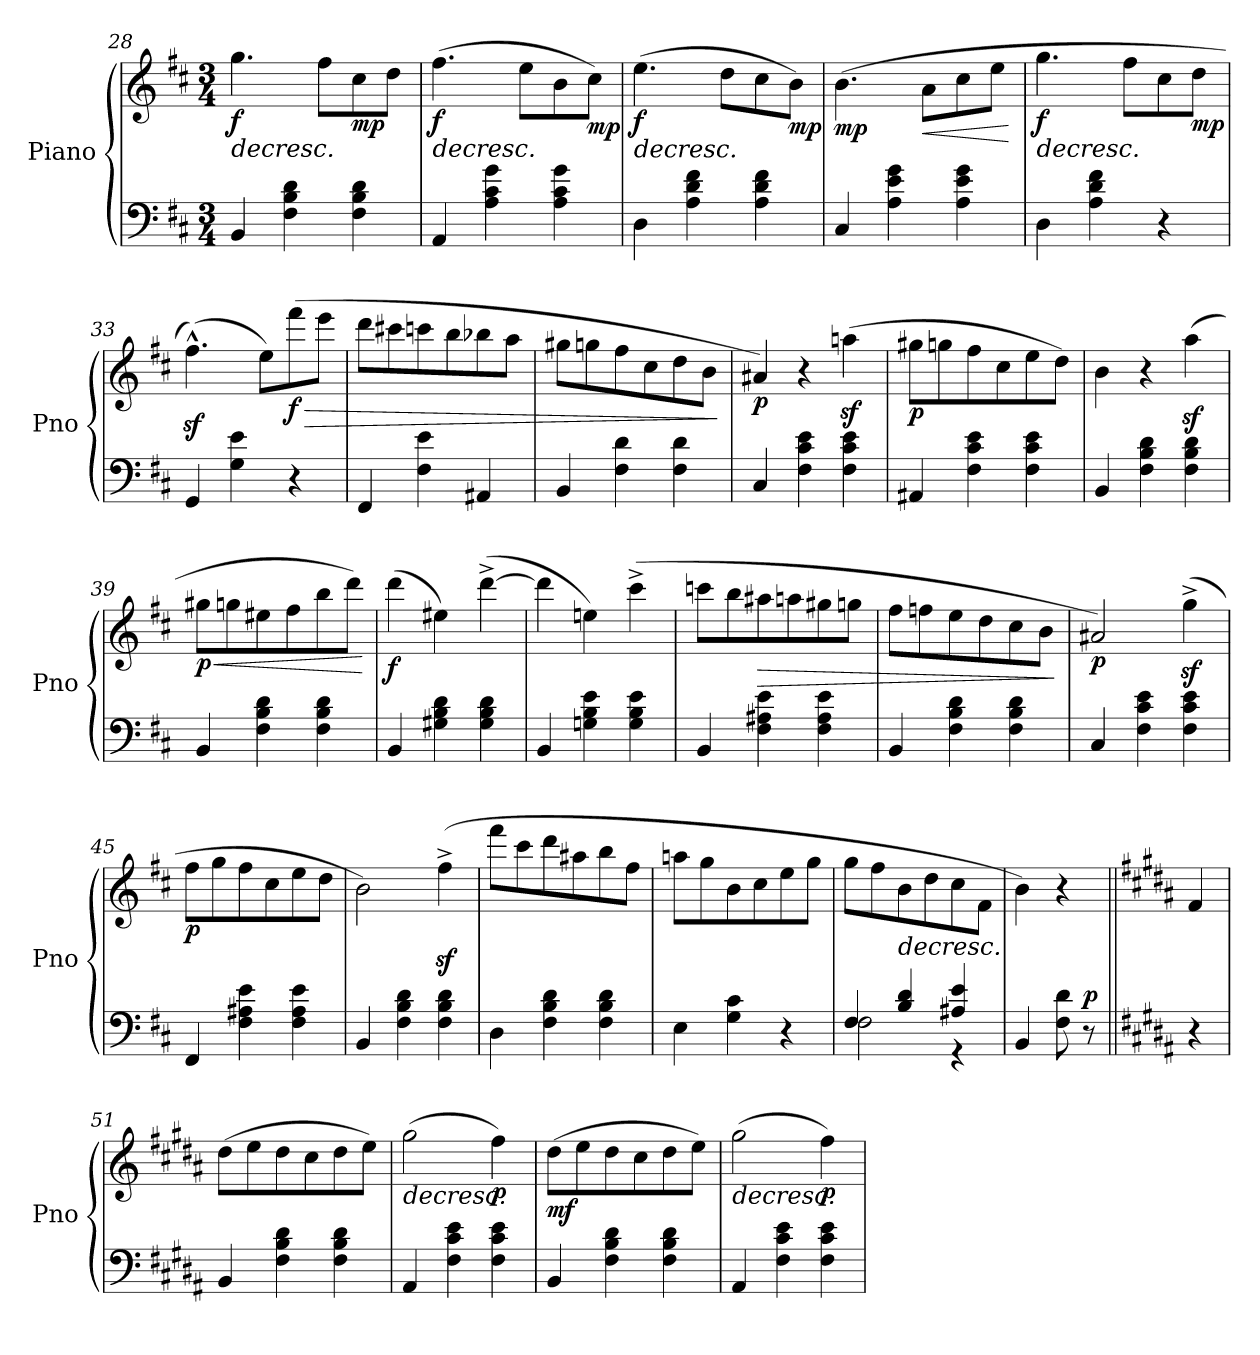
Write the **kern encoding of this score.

**kern	**kern	**dynam
*part1	*part1	*part1
*staff2	*staff1	*staff1/2
*I"Piano	*	*
*I'Pno	*	*
*clefF4	*clefG2	*
*k[f#c#]	*k[f#c#]	*
*M3/4	*M3/4	*
=28	=28	=28
!	!	!LO:HP:b
!	!	!LO:DY:n=1:b
4BB/	4.gg\	> f
4F#\ 4B\ 4d\	.	.
!	!	!LO:DY:n=2:b
.	8ff#\L	other-dynamics
!	!	!LO:DY:n=3:b
4F#\ 4B\ 4d\	8cc#\	] mp
.	8dd\J	.
=29	=29	=29
!	!	!LO:HP:b
!	!	!LO:DY:n=1:b
4AA/	(>4.ff#\	> f
4A\ 4c#\ 4g\	.	.
.	8ee\L	.
4A\ 4c#\ 4g\	8b\	.
!	!	!LO:DY:n=2:b
.	8cc#\J)	mp
.	.	]
=30	=30	=30
!	!	!LO:HP:b
!	!	!LO:DY:n=1:b
4D\	(>4.ee\	> f
4A\ 4d\ 4f#\	.	.
.	8dd\L	.
4A\ 4d\ 4f#\	8cc#\	.
!	!	!LO:DY:n=2:b
.	8b\J)	mp
.	.	]
=31	=31	=31
!	!	!LO:DY:b
4C#/	(>4.b\	mp
4A\ 4e\ 4g\	.	.
!	!	!LO:HP:b
.	8a\L	<
4A\ 4e\ 4g\	8cc#\	.
.	8ee\J	.
.	.	[
=32	=32	=32
!	!	!LO:HP:b
!	!	!LO:DY:n=1:b
4D\	4.gg\	> f
4A\ 4d\ 4f#\	.	.
.	8ff#\L	.
4r	8cc#\	.
!	!	!LO:DY:n=2:b
.	8dd\J	mp
.	.	]
=33	=33	=33
4GG/	(>4.ff#z<^^\)	.
4G\ 4e\	.	.
.	8ee\L)	.
!	!	!LO:HP:b
!	!	!LO:DY:n=1:b
4r	(>8fff#\	> f
.	8eee\J	.
=34	=34	=34
4FF#/	8ddd\L	.
.	8ccc#X\	.
4F#\ 4e\	8cccn\	.
.	8bb\	.
4AA#X/	8bb-X\	.
.	8aa\J	.
!!LO:LB:g=z
=35	=35	=35
4BB/	8gg#X\L	.
.	8ggn\	.
4F#\ 4d\	8ff#\	.
.	8cc#\	.
4F#\ 4d\	8dd\	.
.	8b\J	.
.	.	]
=36	=36	=36
!	!	!LO:DY:b
4C#/	4a#X/)	p
4F#\ 4c#\ 4e\	4r	.
4F#\ 4c#\ 4e\	(>4aanz<\	.
=37	=37	=37
!	!	!LO:DY:b
4AA#X/	8gg#X\L	p
.	8ggn\	.
4F#\ 4c#\ 4e\	8ff#\	.
.	8cc#\	.
4F#\ 4c#\ 4e\	8ee\	.
.	8dd\J)	.
=38	=38	=38
4BB/	4b\	.
4F#\ 4B\ 4d\	4r	.
4F#\ 4B\ 4d\	(>4aaz<\	.
!!LO:LB:g=z
=39	=39	=39
!	!	!LO:HP:b
!	!	!LO:DY:n=1:b
4BB/	8gg#X\L	< p
.	8ggn\	.
4F#\ 4B\ 4d\	8ee#X\	.
.	8ff#\	.
4F#\ 4B\ 4d\	8bb\	.
.	8ddd\J)	.
.	.	[
=40	=40	=40
!	!	!LO:DY:b
4BB/	(>4ddd\	f
4G#X\ 4B\ 4d\	4ee#X\)	.
4G#\ 4B\ 4d\	(>[4ddd^\	.
=41	=41	=41
4BB/	4ddd\]	.
4Gn\ 4B\ 4e\	4een\)	.
4G\ 4B\ 4e\	(>4ccc#^\	.
=42	=42	=42
4BB/	8cccn\L	.
.	8bb\	.
!	!	!LO:HP:b
4F#\ 4A#X\ 4e\	8aa#X\	>
.	8aan\	.
4F#\ 4A#\ 4e\	8gg#X\	.
.	8ggn\J	.
=43	=43	=43
4BB/	8ff#\L	.
.	8ffn\	.
4F#\ 4B\ 4d\	8ee\	.
.	8dd\	.
4F#\ 4B\ 4d\	8cc#\	.
.	8b\J	.
.	.	]
=44	=44	=44
!	!	!LO:DY:b
4C#/	2a#X/)	p
4F#\ 4c#\ 4e\	.	.
4F#\ 4c#\ 4e\	(>4ggz<^\	.
!!LO:LB:g=z
=45	=45	=45
!	!	!LO:DY:b
4FF#/	8ff#\L	p
.	8gg\	.
4F#\ 4A#X\ 4e\	8ff#\	.
.	8cc#\	.
4F#\ 4A#\ 4e\	8ee\	.
.	8dd\J	.
=46	=46	=46
4BB/	2b\)	.
4F#\ 4B\ 4d\	.	.
4F#\ 4B\ 4d\	(>4ff#z<^\	.
=47	=47	=47
!	!	!LO:DY:b
!	!	!LO:DY:n=1:b
4D\	8fff#\L	p f
.	8ccc#\	.
4F#\ 4B\ 4d\	8ddd\	.
.	8aa#X\	.
4F#\ 4B\ 4d\	8bb\	.
.	8ff#\J	.
=48	=48	=48
4E\	8aan\L	.
.	8gg\	.
4G\ 4c#\	8b\	.
.	8cc#\	.
4r	8ee\	.
.	8gg\J	.
=49	=49	=49
*^	*	*
4F#/	2F#\	8gg\L	.
.	.	8ff#\	.
!	!	!	!LO:HP:b
4B/ 4d/	.	8b\	>
.	.	8dd\	.
*	*	*MM79	*
4A#X/ 4e/	4r	8cc#\	.
.	.	8f#\J	.
*v	*v	*	*
=50	=50	=50
*	*MM70	*
4BB/	4b\)	.
8F#\ 8d\	4r	.
!	!	!LO:DY:a=2
8r	.	p
.	.	]
!!LO:PB:g=z
=50X2||	=50X2||	=50X2||
*k[f#c#g#d#a#]	*k[f#c#g#d#a#]	*
*	*MM79	*
!	!	!LO:DY:b
!	!	!LO:DY:n=1:a
4r	4f#/	mf other-dynamics
=51	=51	=51
4BB/	(>8dd#\L	.
!	!	!LO:DY:b
.	8ee\	other-dynamics
4F#\ 4B\ 4d#\	8dd#\	.
.	8cc#\	.
4F#\ 4B\ 4d#\	8dd#\	.
.	8ee\J)	.
=52	=52	=52
!	!	!LO:HP:b
4AA#/	(>2gg#\	>
4F#\ 4c#\ 4e\	.	.
!	!	!LO:DY:b
4F#\ 4c#\ 4e\	4ff#\)	p
.	.	]
=53	=53	=53
!	!	!LO:DY:b
4BB/	(>8dd#\L	mf
.	8ee\	.
4F#\ 4B\ 4d#\	8dd#\	.
.	8cc#\	.
4F#\ 4B\ 4d#\	8dd#\	.
.	8ee\J)	.
=54	=54	=54
!	!	!LO:HP:b
4AA#/	(>2gg#\	>
4F#\ 4c#\ 4e\	.	.
!	!	!LO:DY:b
4F#\ 4c#\ 4e\	4ff#\)	p
.	.	]
=	=	=
*-	*-	*-
